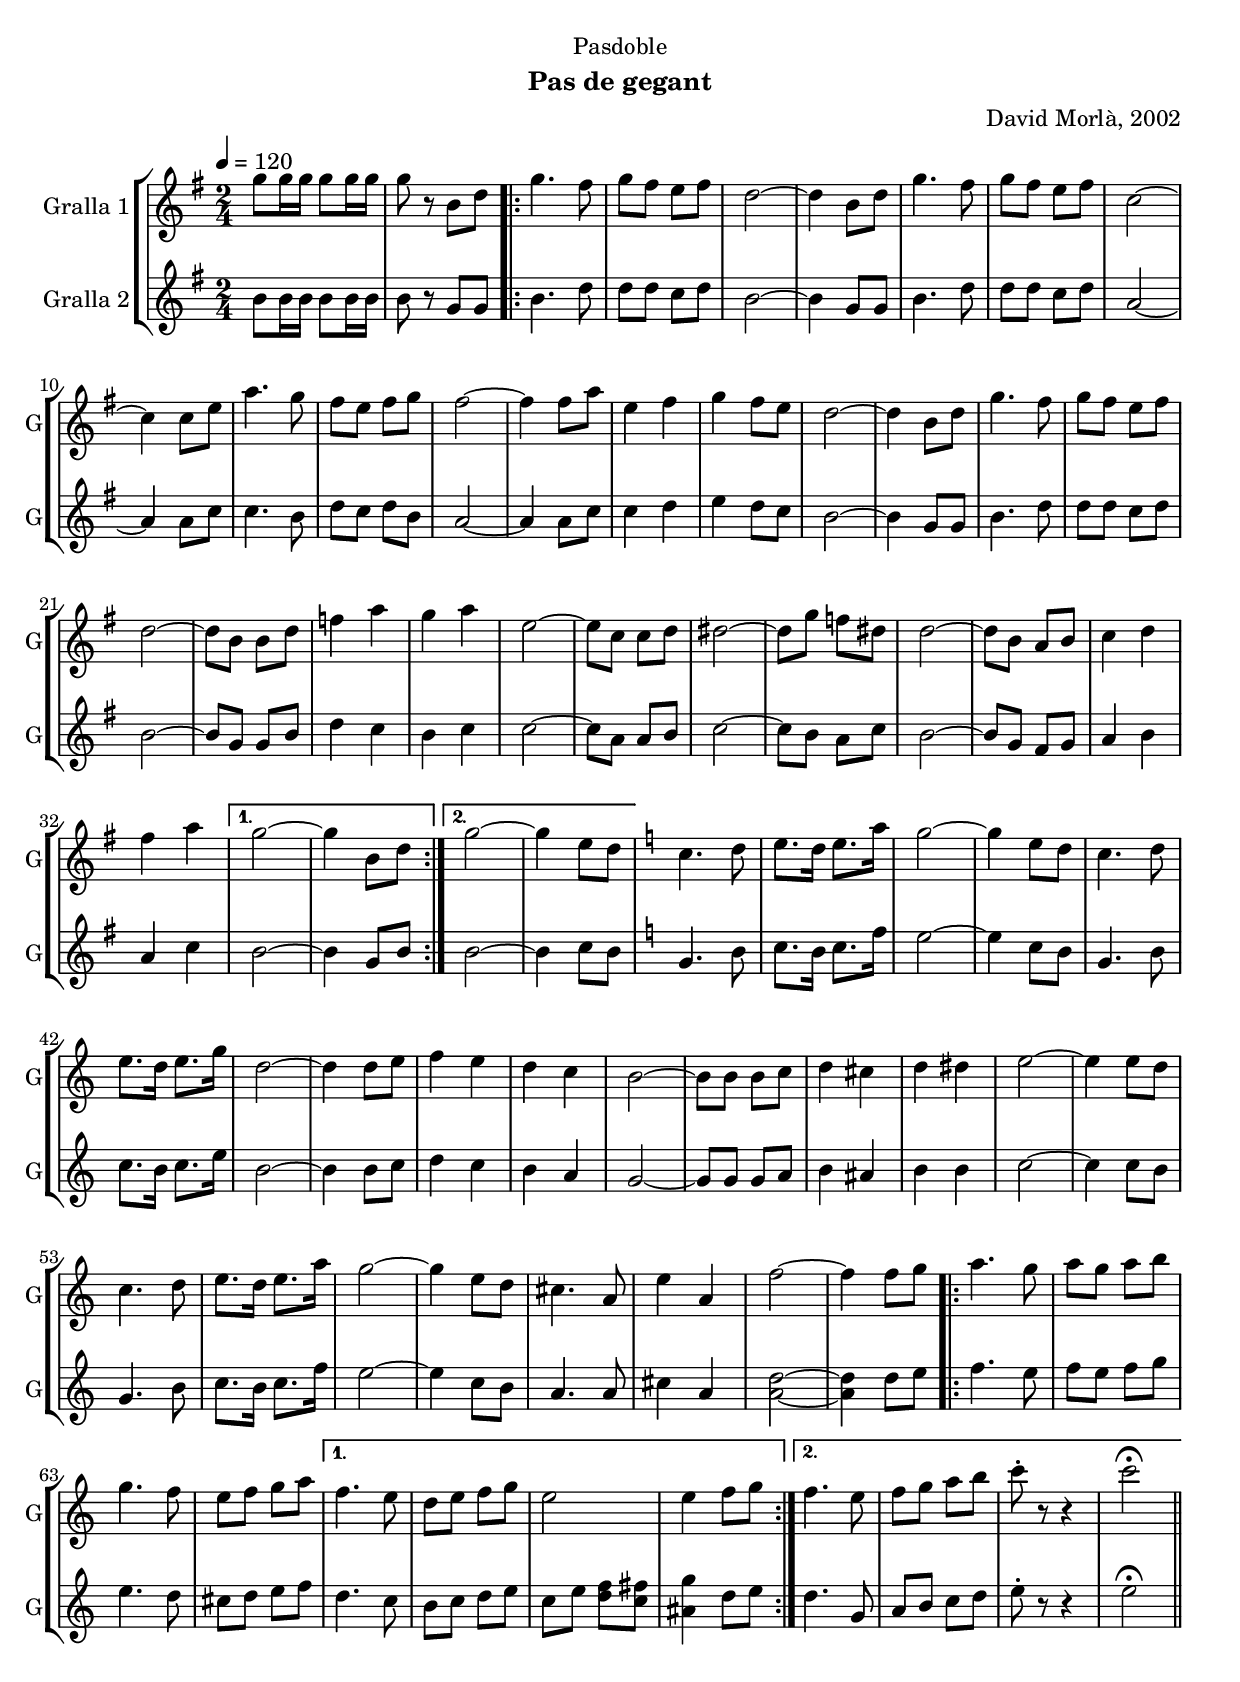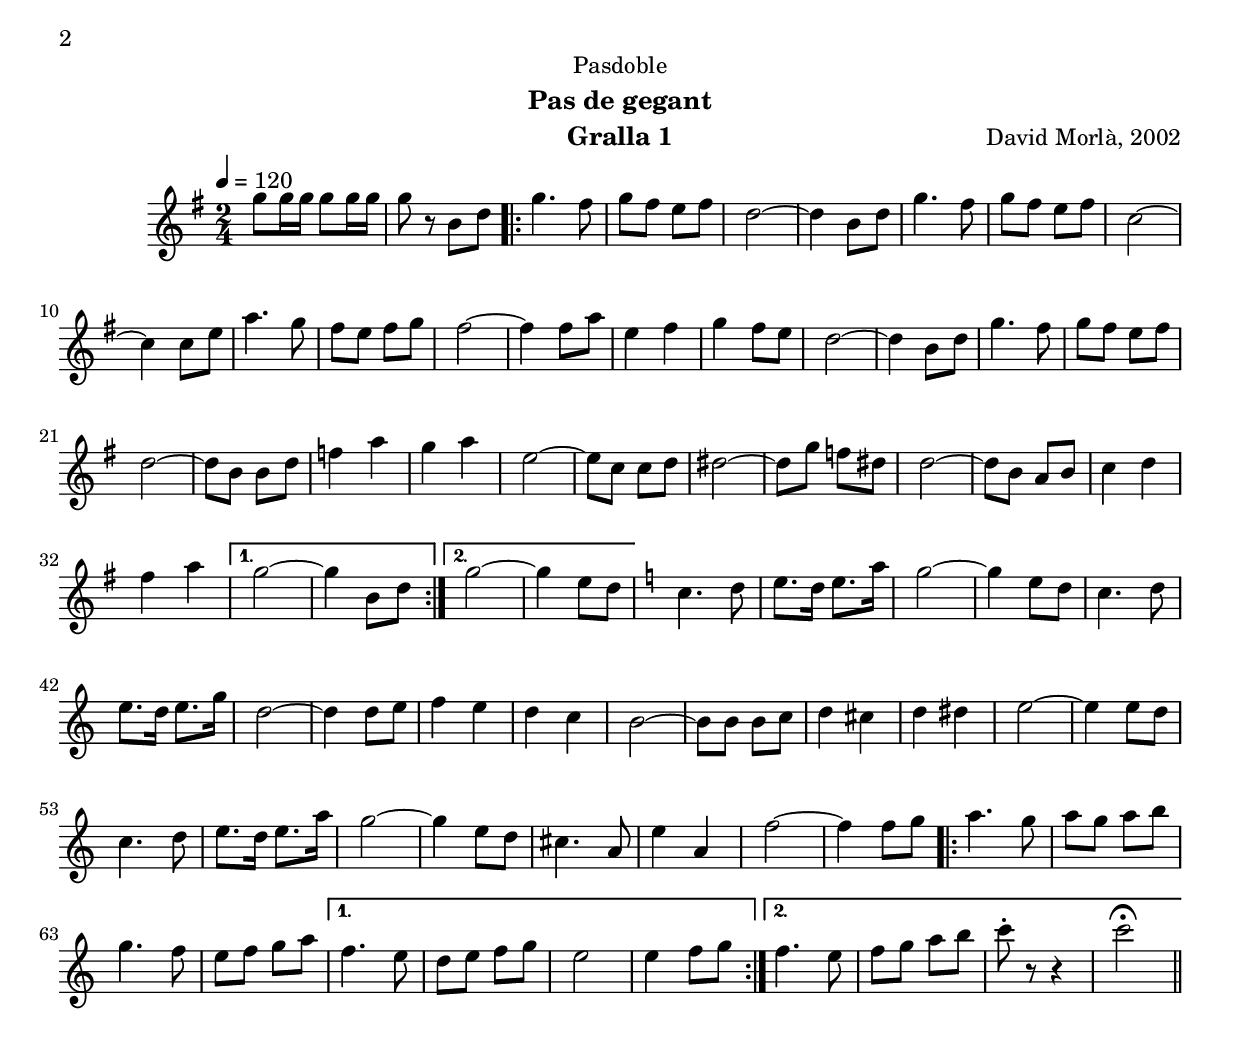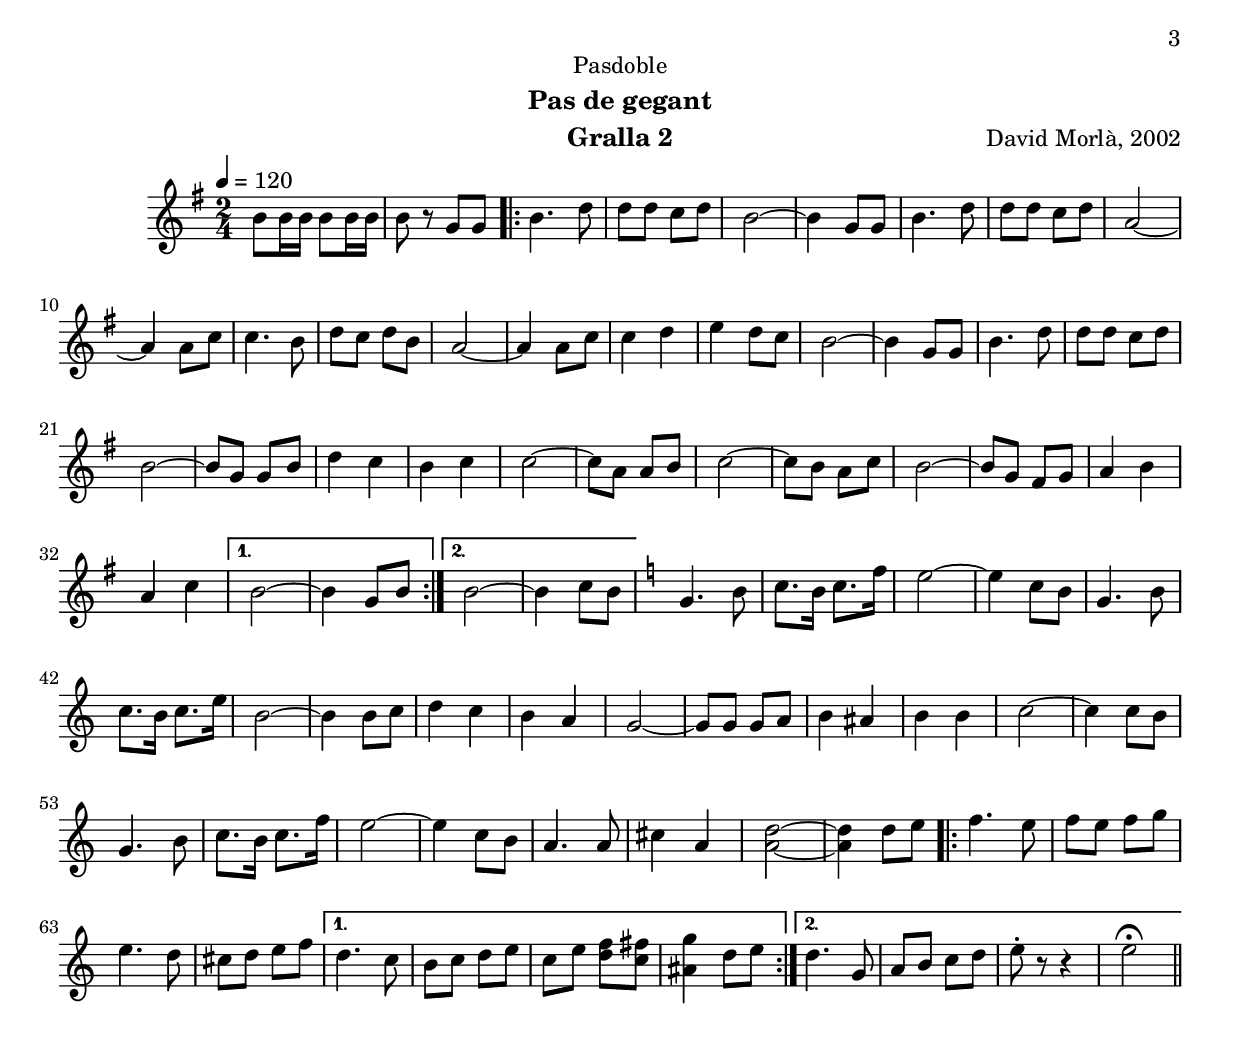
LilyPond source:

\version "2.16.2"

\header {
  dedication="Pasdoble"
  title=""
  subtitle="Pas de gegant"
  subsubtitle=""
  poet=""
  meter=""
  piece=""
  composer="David Morlà, 2002"
  arranger=""
  opus=""
  instrument=""
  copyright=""
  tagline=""
}

liniaroAa =
\relative g''
{
  \tempo 4=120
  \clef treble
  \key g \major
  \time 2/4
  g8 g16 g g8 g16 g  |
  g8 r b, d  |
  \repeat volta 2 { g4. fis8  |
  g8 fis e fis  |
  %05
  d2 ~  |
  d4 b8 d  |
  g4. fis8  |
  g8 fis e fis  |
  c2 ~  |
  %10
  c4 c8 e  |
  a4. g8  |
  fis8 e fis g  |
  fis2 ~  |
  fis4 fis8 a  |
  %15
  e4 fis  |
  g4 fis8 e  |
  d2 ~  |
  d4 b8 d  |
  g4. fis8  |
  %20
  g8 fis e fis  |
  d2 ~  |
  d8 b b d  |
  f4 a  |
  g4 a  |
  %25
  e2 ~  |
  e8 c c d  |
  dis2 ~  |
  dis8 g f dis  |
  d2 ~  |
  %30
  d8 b a b  |
  c4 d  |
  fis4 a }
  \alternative { { g2 ~  |
  g4 b,8 d }
  %35
  { g2 ~  |
  g4 e8 d } }
  \key c \major   c4. d8  |
  e8. d16 e8. a16  |
  g2 ~  |
  %40
  g4 e8 d  |
  c4. d8  |
  e8. d16 e8. g16  |
  d2 ~  |
  d4 d8 e  |
  %45
  f4 e  |
  d4 c  |
  b2 ~  |
  b8 b b c  |
  d4 cis  |
  %50
  d4 dis  |
  e2 ~  |
  e4 e8 d  |
  c4. d8  |
  e8. d16 e8. a16  |
  %55
  g2 ~  |
  g4 e8 d  |
  cis4. a8  |
  e'4 a,  |
  f'2 ~  |
  %60
  f4 f8 g  |
  \repeat volta 2 { a4. g8  |
  a8 g a b  |
  g4. f8  |
  e8 f g a }
  %65
  \alternative { { f4. e8  |
  d8 e f g  |
  e2  |
  e4 f8 g }
  { f4. e8  |
  %70
  f8 g a b  |
  c8-. r r4  |
  c2\fermata } } \bar "||"
}

liniaroAb =
\relative b'
{
  \tempo 4=120
  \clef treble
  \key g \major
  \time 2/4
  b8 b16 b b8 b16 b  |
  b8 r g g  |
  \repeat volta 2 { b4. d8  |
  d8 d c d  |
  %05
  b2 ~  |
  b4 g8 g  |
  b4. d8  |
  d8 d c d  |
  a2 ~  |
  %10
  a4 a8 c  |
  c4. b8  |
  d8 c d b  |
  a2 ~  |
  a4 a8 c  |
  %15
  c4 d  |
  e4 d8 c  |
  b2 ~  |
  b4 g8 g  |
  b4. d8  |
  %20
  d8 d c d  |
  b2 ~  |
  b8 g g b  |
  d4 c  |
  b4 c  |
  %25
  c2 ~  |
  c8 a a b  |
  c2 ~  |
  c8 b a c  |
  b2 ~  |
  %30
  b8 g fis g  |
  a4 b  |
  a4 c }
  \alternative { { b2 ~  |
  b4 g8 b }
  %35
  { b2 ~  |
  b4 c8 b } }
  \key c \major   g4. b8  |
  c8. b16 c8. f16  |
  e2 ~  |
  %40
  e4 c8 b  |
  g4. b8  |
  c8. b16 c8. e16  |
  b2 ~  |
  b4 b8 c  |
  %45
  d4 c  |
  b4 a  |
  g2 ~  |
  g8 g g a  |
  b4 ais  |
  %50
  b4 b  |
  c2 ~  |
  c4 c8 b  |
  g4. b8  |
  c8. b16 c8. f16  |
  %55
  e2 ~  |
  e4 c8 b  |
  a4. a8  |
  cis4 a  |
  <a d>2 ~ ~  |
  %60
  <a d>4 d8 e  |
  \repeat volta 2 { f4. e8  |
  f8 e f g  |
  e4. d8  |
  cis8 d e f }
  %65
  \alternative { { d4. c8  |
  b8 c d e  |
  c8 e <d f> <c fis>  |
  <ais g'>4 d8 e }
  { d4. g,8  |
  %70
  a8 b c d  |
  e8-. r r4  |
  e2\fermata } } \bar "||"
}

\bookpart {
  \score {
    \new StaffGroup {
      \override Score.RehearsalMark #'self-alignment-X = #LEFT
      <<
        \new Staff \with {instrumentName = #"Gralla 1" shortInstrumentName = #"G"} \liniaroAa
        \new Staff \with {instrumentName = #"Gralla 2" shortInstrumentName = #"G"} \liniaroAb
      >>
    }
    \layout {}
  }
  \score { \unfoldRepeats
    \new StaffGroup {
      \override Score.RehearsalMark #'self-alignment-X = #LEFT
      <<
        \new Staff \with {instrumentName = #"Gralla 1" shortInstrumentName = #"G"} \liniaroAa
        \new Staff \with {instrumentName = #"Gralla 2" shortInstrumentName = #"G"} \liniaroAb
      >>
    }
    \midi {
      \set Staff.midiInstrument = "oboe"
      \set DrumStaff.midiInstrument = "drums"
    }
  }
}

\bookpart {
  \header {instrument="Gralla 1"}
  \score {
    \new StaffGroup {
      \override Score.RehearsalMark #'self-alignment-X = #LEFT
      <<
        \new Staff \liniaroAa
      >>
    }
    \layout {}
  }
  \score { \unfoldRepeats
    \new StaffGroup {
      \override Score.RehearsalMark #'self-alignment-X = #LEFT
      <<
        \new Staff \liniaroAa
      >>
    }
    \midi {
      \set Staff.midiInstrument = "oboe"
      \set DrumStaff.midiInstrument = "drums"
    }
  }
}

\bookpart {
  \header {instrument="Gralla 2"}
  \score {
    \new StaffGroup {
      \override Score.RehearsalMark #'self-alignment-X = #LEFT
      <<
        \new Staff \liniaroAb
      >>
    }
    \layout {}
  }
  \score { \unfoldRepeats
    \new StaffGroup {
      \override Score.RehearsalMark #'self-alignment-X = #LEFT
      <<
        \new Staff \liniaroAb
      >>
    }
    \midi {
      \set Staff.midiInstrument = "oboe"
      \set DrumStaff.midiInstrument = "drums"
    }
  }
}

